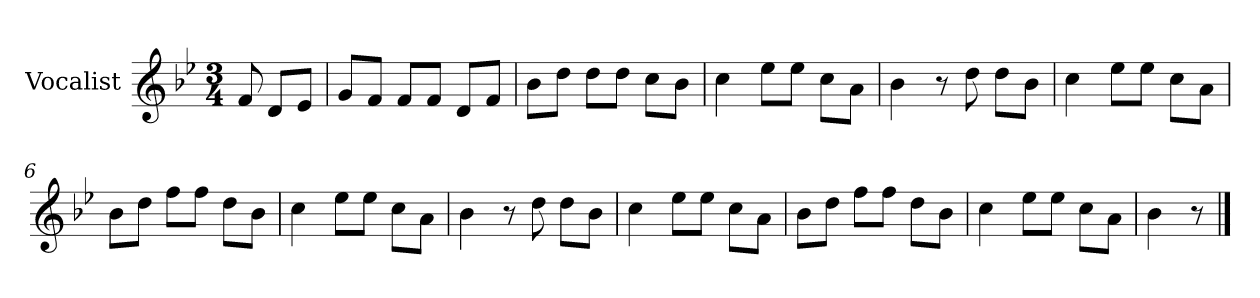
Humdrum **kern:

**kern
*part1
*staff1
*I"Vocalist
*k[b-e-]
*B-:
*M3/4
=
8f
8dL
8e-J
=1
8gL
8fJ
8fL
8fJ
8dL
8fJ
=2
8b-L
8ddJ
8ddL
8ddJ
8ccL
8b-J
=3
4cc
8ee-L
8ee-J
8ccL
8aJ
=4
4b-
8r
8dd
8ddL
8b-J
=5
4cc
8ee-L
8ee-J
8ccL
8aJ
=6
8b-L
8ddJ
8ffL
8ffJ
8ddL
8b-J
=7
4cc
8ee-L
8ee-J
8ccL
8aJ
=8
4b-
8r
8dd
8ddL
8b-J
=9
4cc
8ee-L
8ee-J
8ccL
8aJ
=10
8b-L
8ddJ
8ffL
8ffJ
8ddL
8b-J
=11
4cc
8ee-L
8ee-J
8ccL
8aJ
=12
4b-
8r
==
*-
